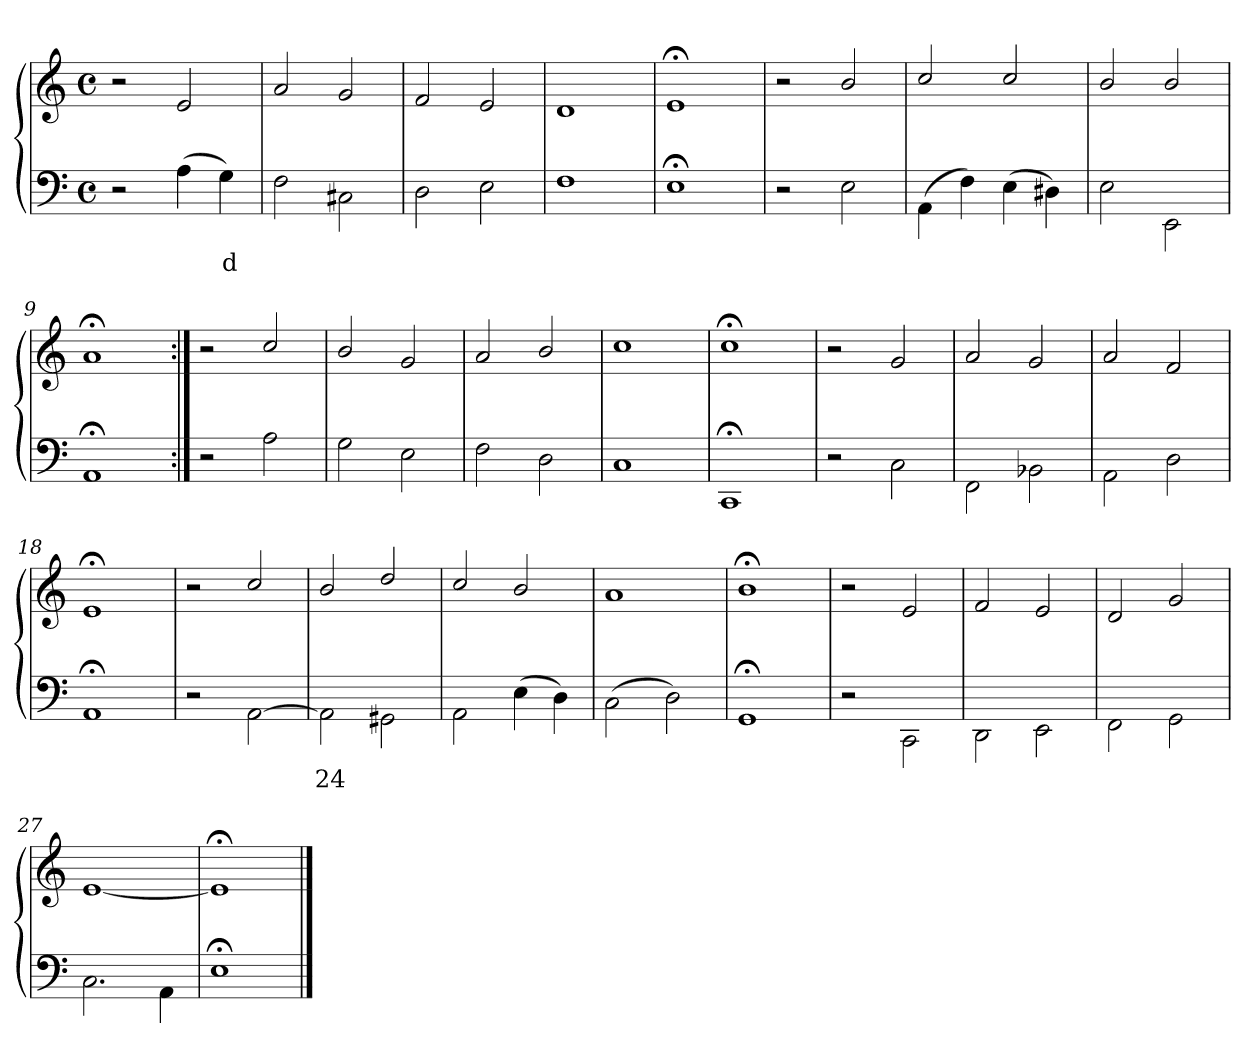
**kern	**text	**kern
*part1	*part1	*part1
*staff2	*staff2	*staff1
*clefF4	*	*clefG2
*M4/4	*	*M4/4
*met(c)	*	*met(c)
=1	=1	=1
2r	.	2r
(4A\	.	2e/
4G\)	d	.
=2	=2	=2
2F\	.	2a/
2C#X\	.	2g/
=3	=3	=3
2D\	.	2f/
2E\	.	2e/
=4	=4	=4
1F\	.	1d/
=5	=5	=5
1E;\	.	1e;</
=6	=6	=6
2r	.	2r
2E\	.	2b/
=7	=7	=7
(4AA\	.	2cc/
4F\)	.	.
(4E\	.	2cc/
4D#X\)	.	.
=8	=8	=8
2E\	.	2b/
2EE\	.	2b/
=9	=9	=9
1AA;\	.	1a;</
!!LO:PB:g=z
=10:|!	=10:|!	=10:|!
2r	.	2r
2A\	.	2cc/
=11	=11	=11
2G\	.	2b/
2E\	.	2g/
=12	=12	=12
2F\	.	2a/
2D\	.	2b/
=13	=13	=13
1C\	.	1cc/
=14	=14	=14
1CC;\	.	1cc;</
=15	=15	=15
2r	.	2r
2C\	.	2g/
=16	=16	=16
2FF\	.	2a/
2BB-X\	.	2g/
=17	=17	=17
2AA\	.	2a/
2D\	.	2f/
=18	=18	=18
1AA;\	.	1e;</
!!LO:LB:g=z
=19	=19	=19
2r	.	2r
[2AA\	.	2cc/
=20	=20	=20
2AA\]	24	2b/
2GG#X\	.	2dd/
=21	=21	=21
2AA\	.	2cc/
(4E\	.	2b/
4D\)	.	.
=22	=22	=22
(2C\	.	1a/
2D\)	.	.
=23	=23	=23
1GG;\	.	1b;</
=24	=24	=24
2r	.	2r
2CC\	.	2e/
=25	=25	=25
2DD\	.	2f/
2EE\	.	2e/
=26	=26	=26
2FF\	.	2d/
2GG\	.	2g/
=27	=27	=27
2.C\	.	[1e/
4AA\	.	.
=28	=28	=28
1E;\	.	1e;</]
==	==	==
*-	*-	*-
